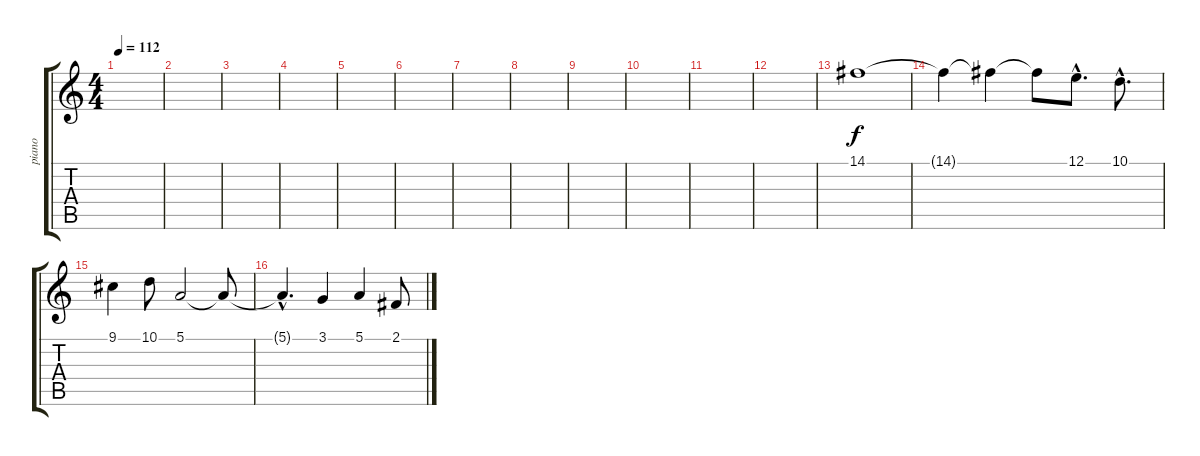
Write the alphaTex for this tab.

\track ("piano" "piano") {instrument acousticgrandpiano}
\staff {score tabs}
\tuning (E4 B3 G3 D3 A2 E2) {hide}
\ts (4 4)
\tempo 112
\clef g2
\ks c
|
|
|
|
|
|
|
|
|
|
|
|
14.1.1 |
14.1{t}.4 14.1{t}.4 14.1{t}.8 12.1{hac}.8{d} 10.1{hac}.8{d} |
9.1.4 10.1.8 5.1.2 5.1{t}.8 |
5.1{hac t}.4{d} 3.1.4 5.1.4 2.1.8
